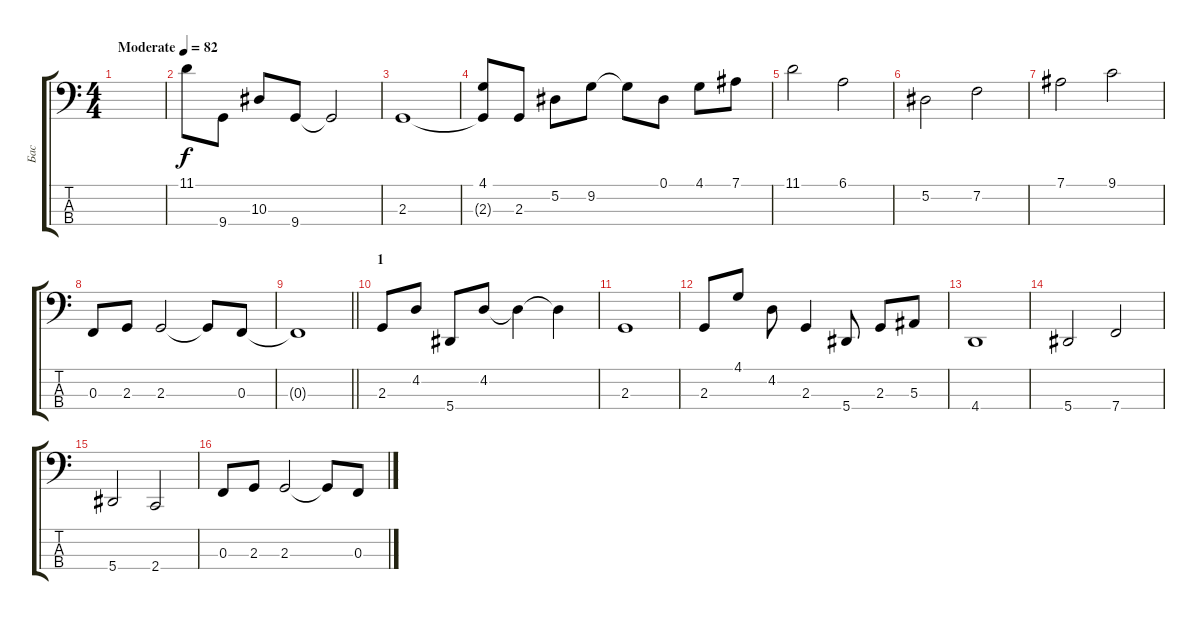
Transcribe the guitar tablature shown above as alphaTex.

\track ("Бас" "Бас") {instrument electricbasspick}
\staff {score tabs}
\tuning (Eb2 Bb1 F1 Bb0) {hide}
\ts (4 4)
\tempo (82 "Moderate")
\clef f4
\ks c
|
11.1.8 9.4.8 10.3.8 9.4.8 9.4{t}.2 |
2.3.1 |
(4.1 2.3{t}).8 2.3.8 5.2.8 9.2.8 9.2{t}.8 0.1.8 4.1.8 7.1.8 |
11.1.2 6.1.2 |
5.2.2 7.2.2 |
7.1.2 9.1.2 |
0.3.8 2.3.8 2.3.2 2.3{t}.8 0.3.8 |
\barLineRight lightlight
0.3{t}.1 |
\section ("" "1")
2.3.8 4.2.8 5.4.8 4.2.8 4.2{t}.4 4.2{t}.4 |
2.3.1 |
2.3.8 4.1.8 4.2.8 2.3.4 5.4.8 2.3.8 5.3.8 |
4.4.1 |
5.4.2 7.4.2 |
5.4.2 2.4.2 |
0.3.8 2.3.8 2.3.2 2.3{t}.8 0.3.8
